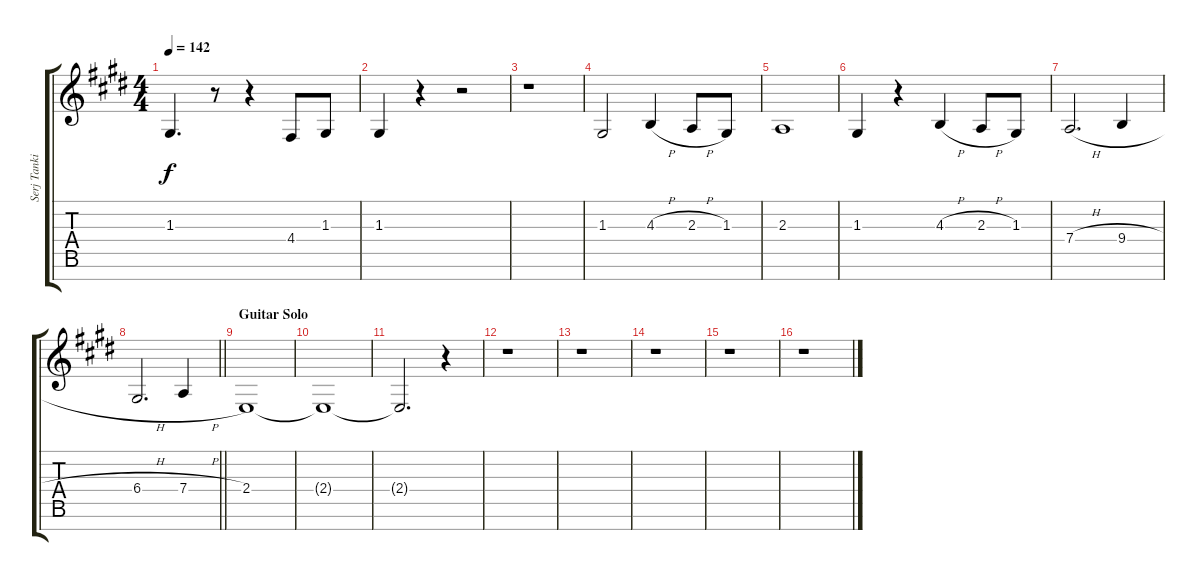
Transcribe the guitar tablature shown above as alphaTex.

\track ("Serj Tankian [Vocals]" "Serj Tanki") {instrument clarinet}
\staff {score tabs}
\tuning (E4 B3 G3 D3 A2 E2 B1) {hide}
\ts (4 4)
\tempo 142
\clef g2
\ks c#minor
1.3.4{d dy f} r.8 r.4 4.4.8 1.3.8 |
1.3.4 r.4 r.2 |
r.1 |
1.3.2 4.3{h}.4 2.3{h}.8 1.3.8 |
2.3.1 |
1.3.4 r.4 4.3{h}.4 2.3{h}.8 1.3.8 |
7.4{h}.2{d} 9.4{h}.4 |
\barLineRight lightlight
6.4{h}.2{d} 7.4{h}.4 |
\section ("" "Guitar Solo")
2.4.1 |
2.4{t}.1 |
2.4{t}.2{d} r.4 |
r.1 |
r.1 |
r.1 |
r.1 |
r.1
